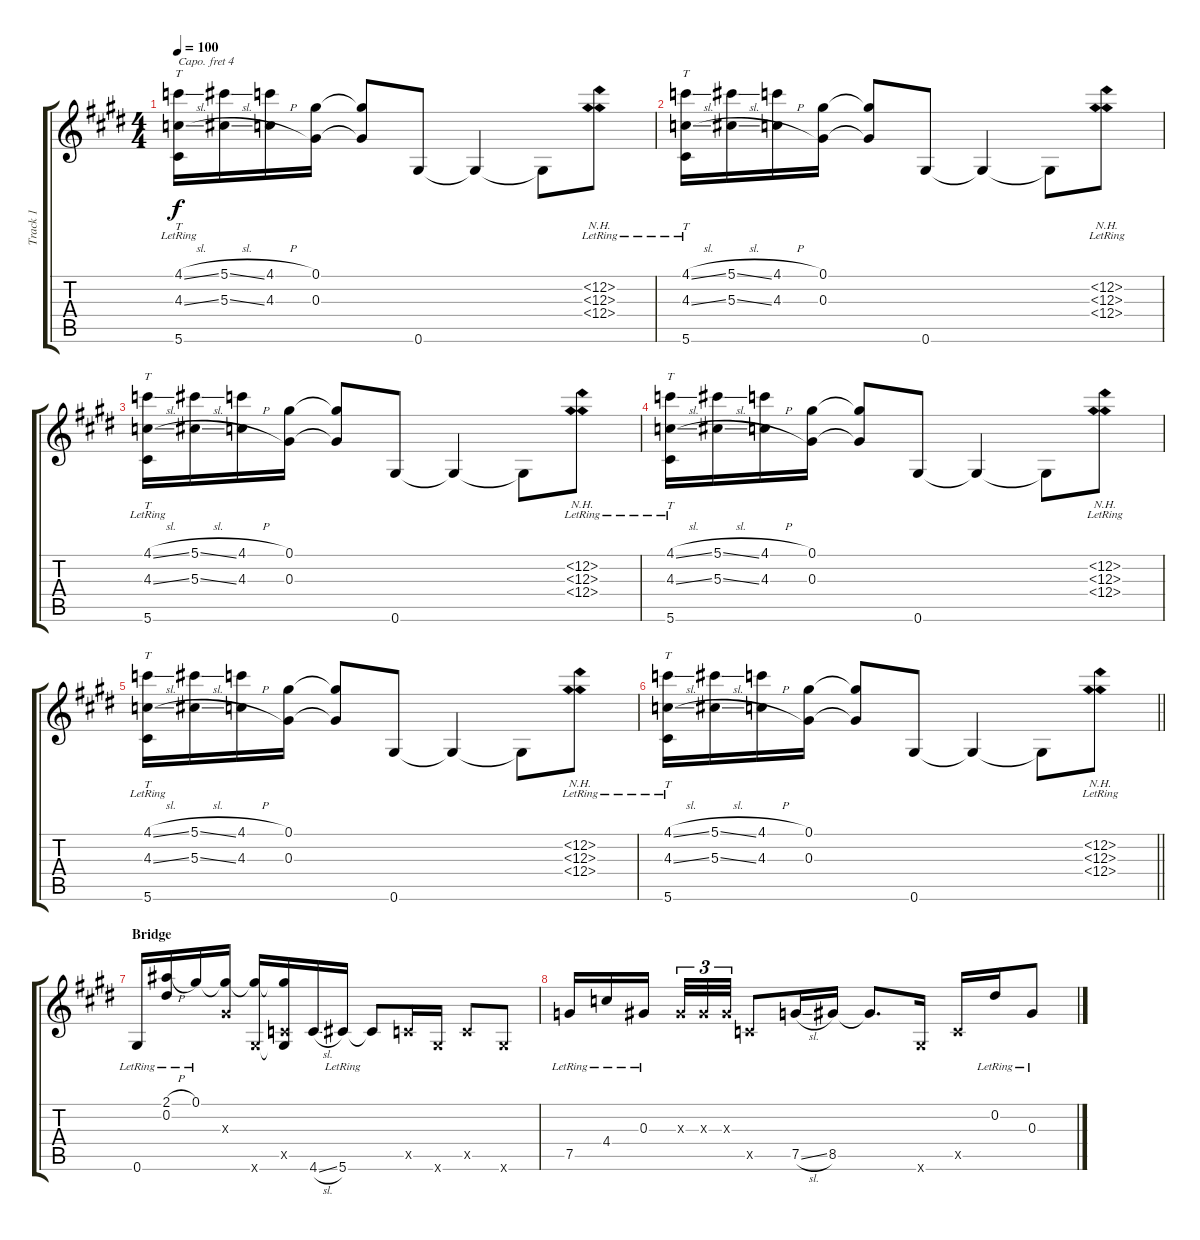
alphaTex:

\track ("Track 1" "Track 1") {instrument acousticguitarsteel}
\staff {score tabs}
\capo 4
\tuning (E4 B3 E3 E3 Ab2 E2) {hide}
\ts (4 4)
\tempo 100
\clef g2
\ks e
(4.1{sl} 4.3{sl} 5.6{lr}).16{tt dy f} (5.1{sl} 5.3{sl}).16 (4.1{h} 4.3{h}).16 (0.1 0.3).16 (0.1{t} 0.3{t}).8 0.6.8 0.6{t}.4 0.6{t}.8 (12.2{nh lr} 12.3{nh lr} 12.4{nh lr}).8 |
(4.1{sl} 4.3{sl} 5.6{lr}).16{tt} (5.1{sl} 5.3{sl}).16 (4.1{h} 4.3{h}).16 (0.1 0.3).16 (0.1{t} 0.3{t}).8 0.6.8 0.6{t}.4 0.6{t}.8 (12.2{nh lr} 12.3{nh lr} 12.4{nh lr}).8 |
(4.1{sl} 4.3{sl} 5.6{lr}).16{tt} (5.1{sl} 5.3{sl}).16 (4.1{h} 4.3{h}).16 (0.1 0.3).16 (0.1{t} 0.3{t}).8 0.6.8 0.6{t}.4 0.6{t}.8 (12.2{nh lr} 12.3{nh lr} 12.4{nh lr}).8 |
(4.1{sl} 4.3{sl} 5.6{lr}).16{tt} (5.1{sl} 5.3{sl}).16 (4.1{h} 4.3{h}).16 (0.1 0.3).16 (0.1{t} 0.3{t}).8 0.6.8 0.6{t}.4 0.6{t}.8 (12.2{nh lr} 12.3{nh lr} 12.4{nh lr}).8 |
(4.1{sl} 4.3{sl} 5.6{lr}).16{tt} (5.1{sl} 5.3{sl}).16 (4.1{h} 4.3{h}).16 (0.1 0.3).16 (0.1{t} 0.3{t}).8 0.6.8 0.6{t}.4 0.6{t}.8 (12.2{nh lr} 12.3{nh lr} 12.4{nh lr}).8 |
\barLineRight lightlight
(4.1{sl} 4.3{sl} 5.6{lr}).16{tt} (5.1{sl} 5.3{sl}).16 (4.1{h} 4.3{h}).16 (0.1 0.3).16 (0.1{t} 0.3{t}).8 0.6.8 0.6{t}.4 0.6{t}.8 (12.2{nh lr} 12.3{nh lr} 12.4{nh lr}).8 |
\section ("" "Bridge")
0.6{lr}.16 (2.1{h} 0.2{lr}).16 0.1{lr}.16 (0.1{t} 0.3{x}).16 (0.1{t} 0.6{x}).16 (0.1{t} 0.5{x} 0.6{t}).16 4.6{sl}.16 5.6{lr}.16 5.6{t}.8 0.5{x}.16 0.6{x}.16 0.5{x}.8 0.6{x}.8 |
7.5{lr}.16 4.4{lr}.16 0.3{lr}.16{beam splitsecondary} 0.3{x}.32{tu (3 2)} 0.3{x}.32{tu (3 2)} 0.3{x}.32{tu (3 2)} 0.5{x}.8 7.5{sl}.16 8.5.16 8.5{t}.8{d} 0.6{x}.16 0.5{x}.16 0.2{lr}.16 0.3{lr}.8
